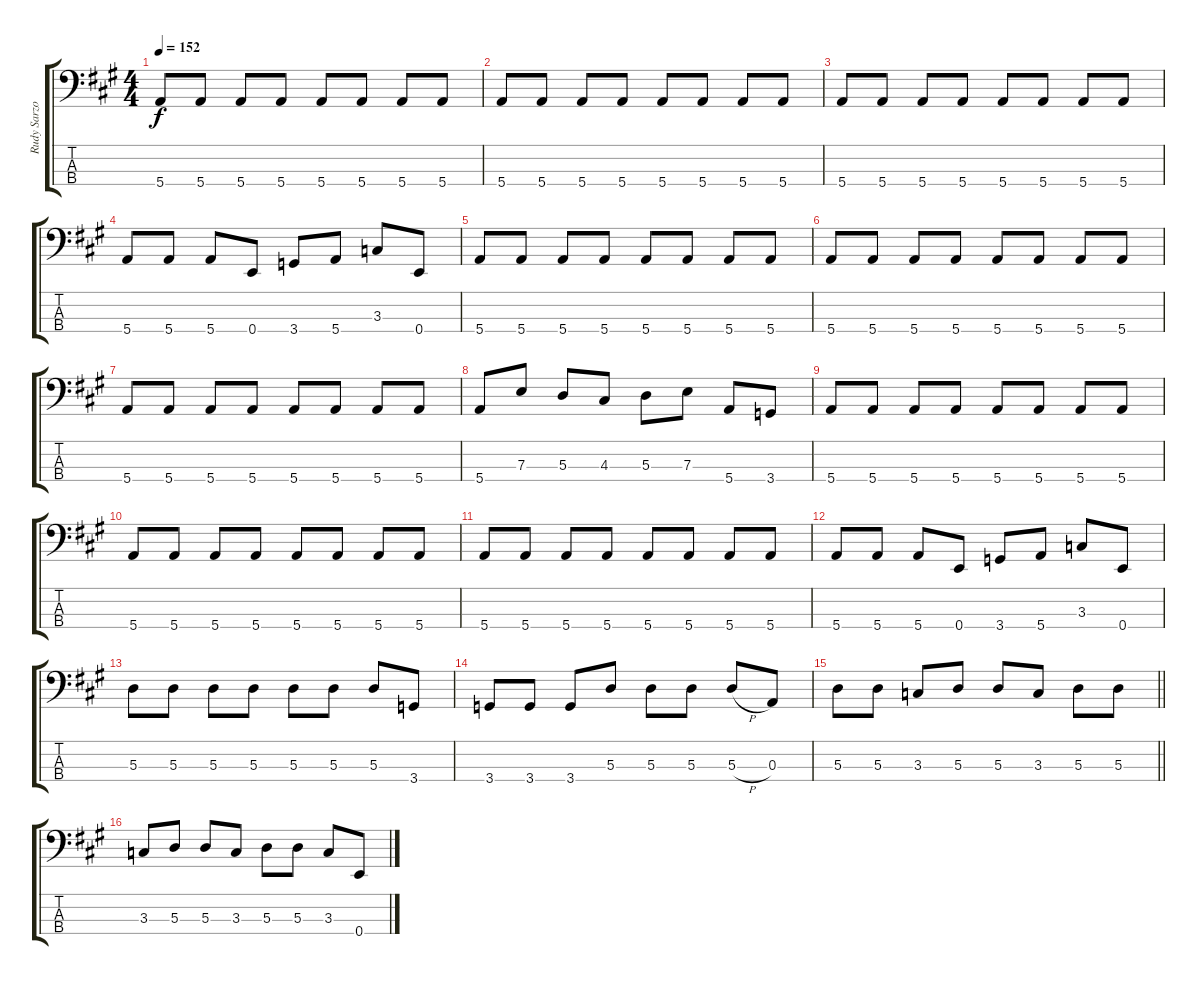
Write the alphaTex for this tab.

\track ("Rudy Sarzo" "Rudy Sarzo") {instrument electricbasspick}
\staff {score tabs}
\tuning (G2 D2 A1 E1) {hide}
\ts (4 4)
\tempo 152
\clef f4
\ks a
5.4.8{dy f} 5.4.8 5.4.8 5.4.8 5.4.8 5.4.8 5.4.8 5.4.8 |
5.4.8 5.4.8 5.4.8 5.4.8 5.4.8 5.4.8 5.4.8 5.4.8 |
5.4.8 5.4.8 5.4.8 5.4.8 5.4.8 5.4.8 5.4.8 5.4.8 |
5.4.8 5.4.8 5.4.8 0.4.8 3.4.8 5.4.8 3.3.8 0.4.8 |
5.4.8 5.4.8 5.4.8 5.4.8 5.4.8 5.4.8 5.4.8 5.4.8 |
5.4.8 5.4.8 5.4.8 5.4.8 5.4.8 5.4.8 5.4.8 5.4.8 |
5.4.8 5.4.8 5.4.8 5.4.8 5.4.8 5.4.8 5.4.8 5.4.8 |
5.4.8 7.3.8 5.3.8 4.3.8 5.3.8 7.3.8 5.4.8 3.4.8 |
5.4.8 5.4.8 5.4.8 5.4.8 5.4.8 5.4.8 5.4.8 5.4.8 |
5.4.8 5.4.8 5.4.8 5.4.8 5.4.8 5.4.8 5.4.8 5.4.8 |
5.4.8 5.4.8 5.4.8 5.4.8 5.4.8 5.4.8 5.4.8 5.4.8 |
5.4.8 5.4.8 5.4.8 0.4.8 3.4.8 5.4.8 3.3.8 0.4.8 |
5.3.8 5.3.8 5.3.8 5.3.8 5.3.8 5.3.8 5.3.8 3.4.8 |
3.4.8 3.4.8 3.4.8 5.3.8 5.3.8 5.3.8 5.3{h}.8 0.3.8 |
\barLineRight lightlight
5.3.8 5.3.8 3.3.8 5.3.8 5.3.8 3.3.8 5.3.8 5.3.8 |
3.3.8 5.3.8 5.3.8 3.3.8 5.3.8 5.3.8 3.3.8 0.4.8
